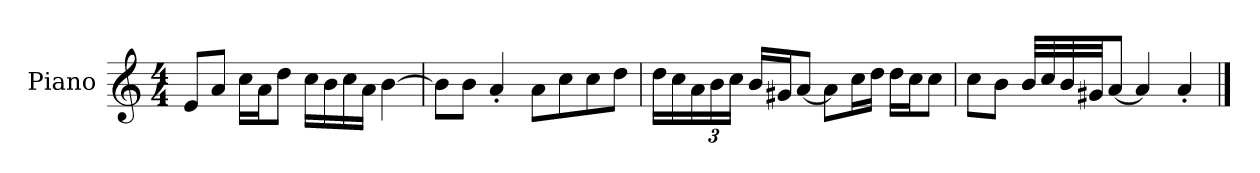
**kern
*part1
*staff1
*I"Piano
*I'P-no
*clefG2
*k[]
*M4/4
*MM90
=1
8e/L
8a/J
16cc\LL
16a\J
8dd\J
16cc\LL
16b\
16cc\
16a\JJ
[4b\
=2
8b\L]
8b\J
4a'/
8a\L
8cc\
8cc\
8dd\J
=3
16dd\LL
16cc\
*Xbrackettup
24a\
24b\
24cc\JJ
16b/LL
16g#X/J
[8a/J
8a\L]
16cc\L
16dd\JJ
16dd\LL
16cc\J
8cc\J
=4
8cc\L
8b\J
32b/LLL
32cc/
32b/
32g#X/JJ
[8a/J
4a/]
4a'/
==
*-
